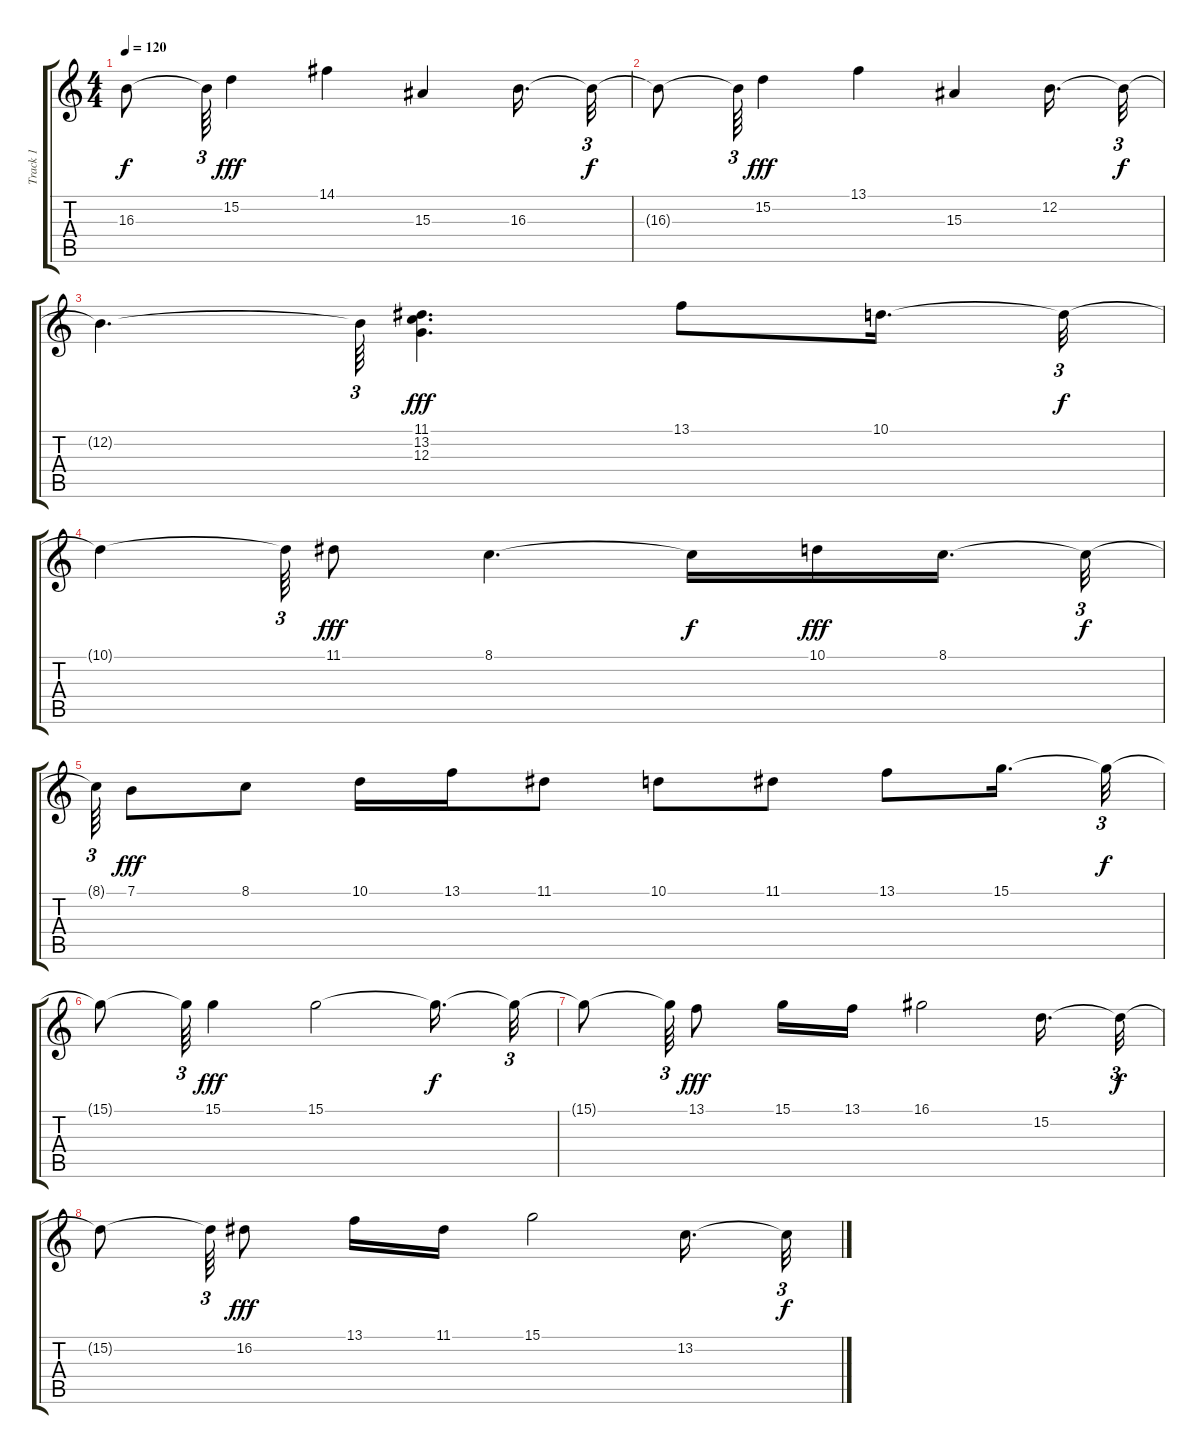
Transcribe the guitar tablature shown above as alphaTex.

\track ("Track 1" "Track 1") {instrument acousticgrandpiano}
\staff {score tabs}
\tuning (E4 B3 G3 D3 A2 E2) {hide}
\ts (4 4)
\tempo 120
\clef g2
\ks c
16.3{t}.8{dy f} 16.3{t}.64{tu (3 2)} 15.2.4{dy fff} 14.1.4 15.3.4 16.3.16{d} 16.3{t}.32{tu (3 2) dy f} |
16.3{t}.8 16.3{t}.64{tu (3 2)} 15.2.4{dy fff} 13.1.4 15.3.4 12.2.16{d} 12.2{t}.32{tu (3 2) dy f} |
12.2{t}.4{d} 12.2{t}.64{tu (3 2)} (11.1 13.2 12.3).4{d dy fff} 13.1.8 10.1.16{d} 10.1{t}.32{tu (3 2) dy f} |
10.1{t}.4 10.1{t}.64{tu (3 2)} 11.1.8{dy fff} 8.1.4{d} 8.1{t}.16{dy f} 10.1.16{dy fff} 8.1.16{d beam splitsecondary} 8.1{t}.32{tu (3 2) dy f} |
8.1{t}.64{tu (3 2)} 7.1.8{dy fff} 8.1.8 10.1.16 13.1.16 11.1.8 10.1.8 11.1.8 13.1.8 15.1.16{d} 15.1{t}.32{tu (3 2) dy f} |
15.1{t}.8 15.1{t}.64{tu (3 2)} 15.1.4{dy fff} 15.1.2 15.1{t}.16{d dy f} 15.1{t}.32{tu (3 2)} |
15.1{t}.8 15.1{t}.64{tu (3 2)} 13.1.8{dy fff} 15.1.16 13.1.16 16.1.2 15.2.16{d} 15.2{t}.32{tu (3 2) dy f} |
15.2{t}.8 15.2{t}.64{tu (3 2)} 16.2.8{dy fff} 13.1.16 11.1.16 15.1.2 13.2.16{d} 13.2{t}.32{tu (3 2) dy f}
